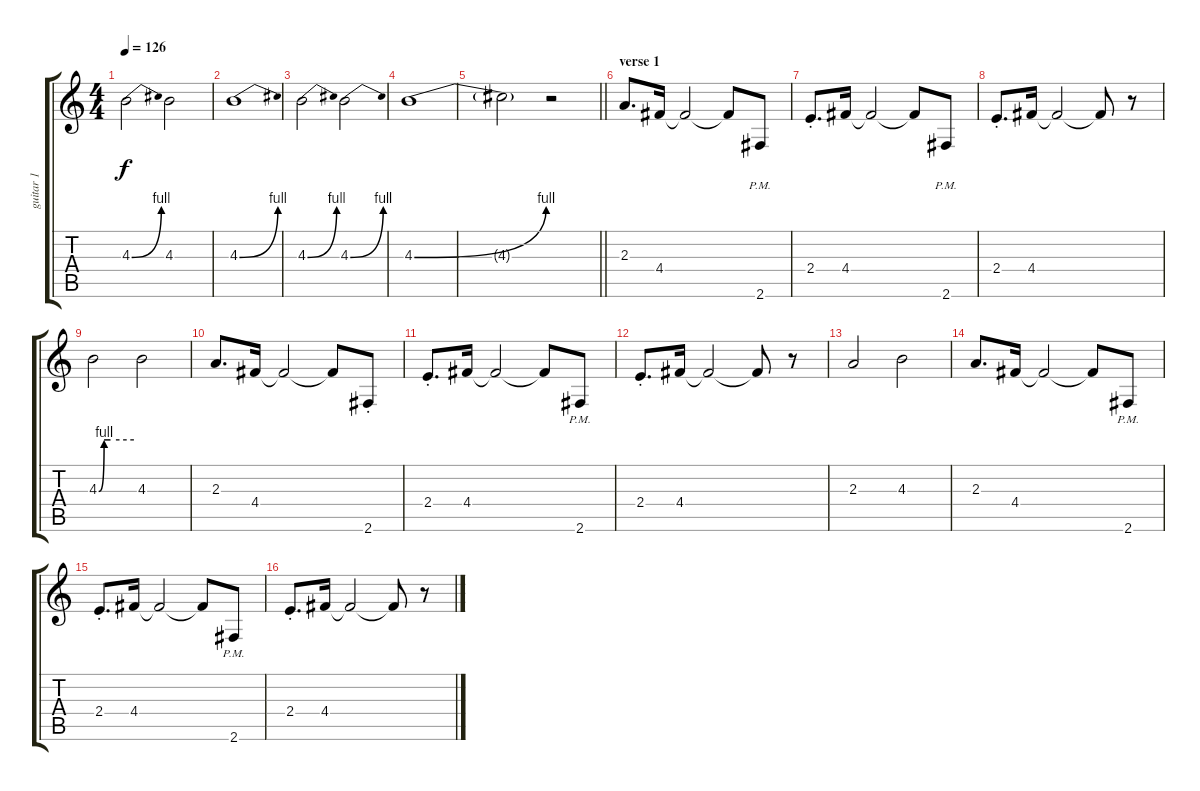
\track ("guitar 1" "guitar 1") {instrument overdrivenguitar}
\staff {score tabs}
\tuning (E4 B3 G3 D3 A2 E2) {hide}
\ts (4 4)
\tempo 126
\clef g2
\ks c
4.3{be (bend 0 0 60 4)}.2{dy f} 4.3.2 |
4.3{be (bend 0 0 60 4)}.1 |
4.3{be (bend 0 0 60 4)}.2 4.3{be (bend 0 0 60 4)}.2 |
4.3{be (bend 0 0 60 4)}.1 |
\barLineRight lightlight
4.3{t}.2{volume 0} r.2 |
\section ("" "verse 1")
2.3.8{d volume 10} 4.4.16 4.4{t}.2 4.4{t}.8 2.6{pm}.8 |
2.4{st}.8{d} 4.4.16 4.4{t}.2 4.4{t}.8 2.6{pm}.8 |
2.4{st}.8{d} 4.4.16 4.4{t}.2 4.4{t}.8 r.8 |
4.3{be (custom 0 0 9 4 14 4 20 4 60 4)}.2 4.3.2 |
2.3.8{d} 4.4.16 4.4{t}.2 4.4{t}.8 2.6{st}.8 |
2.4{st}.8{d} 4.4.16 4.4{t}.2 4.4{t}.8 2.6{pm}.8 |
2.4{st}.8{d} 4.4.16 4.4{t}.2 4.4{t}.8 r.8 |
2.3.2 4.3.2 |
2.3.8{d} 4.4.16 4.4{t}.2 4.4{t}.8 2.6{pm}.8 |
2.4{st}.8{d} 4.4.16 4.4{t}.2 4.4{t}.8 2.6{pm}.8 |
2.4{st}.8{d} 4.4.16 4.4{t}.2 4.4{t}.8 r.8
